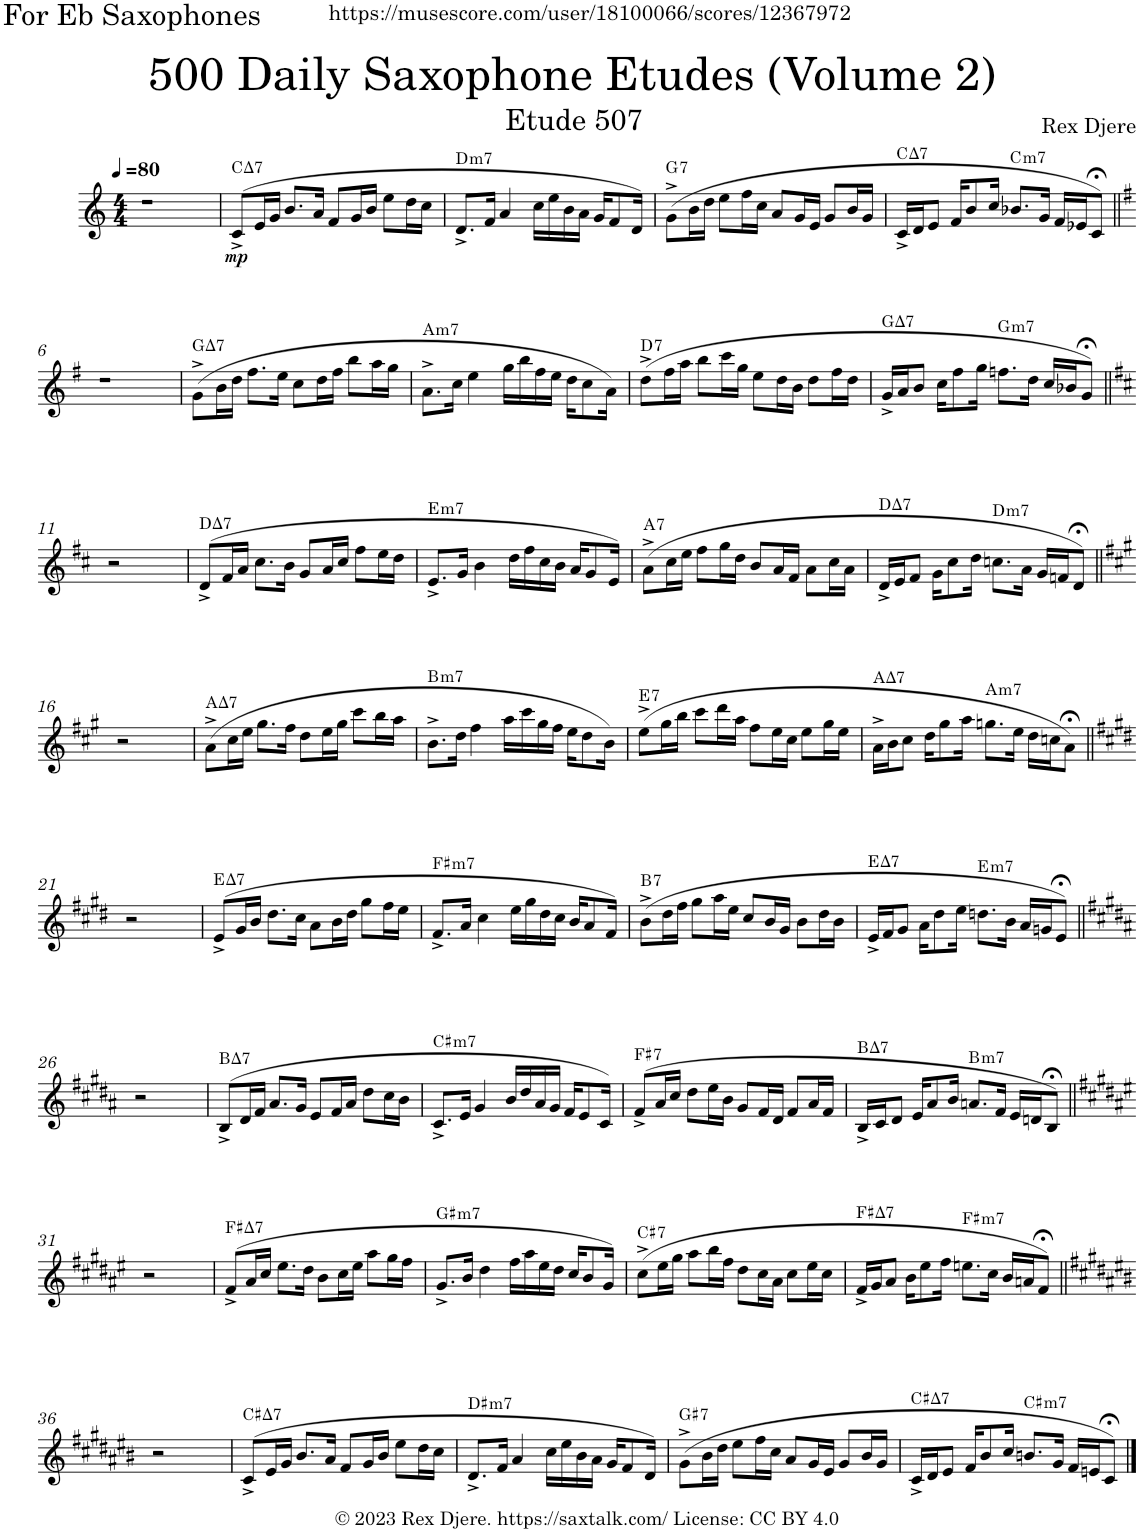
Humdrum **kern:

**kern	**dynam	**harte
*part1	*part1	*part1
*staff1	*staff1	*
*I"Alto Saxophone	*	*
*I'A. Sax.	*	*
*clefG2	*	*
*Trd5c9	*	*
*k[]	*	*
*M4/4	*	*
*MM80	*	*
=1	=1	=1
1r	.	.
=2	=2	=2
!	!LO:DY:b	!LO:H:kt=7
(8c^/L	mp	C:maj7
16e/L	.	.
16g/JJ	.	.
8.b/L	.	.
16a/Jk	.	.
8f/L	.	.
16g/L	.	.
16b/JJ	.	.
8ee\L	.	.
16dd\L	.	.
16cc\JJ	.	.
=3	=3	=3
!	!	!LO:H:kt=m7
8.d^/L	.	D:min7
16f/Jk	.	.
4a/	.	.
16cc\LL	.	.
16ee\	.	.
16b\	.	.
16a\JJ	.	.
16g/KL	.	.
8f/	.	.
16d/Jk)	.	.
=4	=4	=4
!	!	!LO:H:kt=7
(8g^\L	.	G:7
16b\L	.	.
16dd\JJ	.	.
8ee\L	.	.
16ff\L	.	.
16cc\JJ	.	.
8a/L	.	.
16g/L	.	.
16e/JJ	.	.
8g/L	.	.
16b/L	.	.
16g/JJ	.	.
=5	=5	=5
!	!	!LO:H:kt=7
16c^/LL	.	C:maj7
16d/J	.	.
8e/J	.	.
16f/KL	.	.
8b/	.	.
16cc/Jk	.	.
!	!	!LO:H:kt=m7
8.b-X/L	.	C:min7
16g/Jk	.	.
16f/LL	.	.
16e-X/J	.	.
8c;</J)	.	.
!!LO:LB:g=z
=6||	=6||	=6||
*k[f#]	*	*
1r	.	.
=7	=7	=7
!	!	!LO:H:kt=7
(8g^\L	.	G:maj7
16b\L	.	.
16dd\JJ	.	.
8.ff#\L	.	.
16ee\Jk	.	.
8cc\L	.	.
16dd\L	.	.
16ff#\JJ	.	.
8bb\L	.	.
16aa\L	.	.
16gg\JJ	.	.
=8	=8	=8
!	!	!LO:H:kt=m7
8.a^\L	.	A:min7
16cc\Jk	.	.
4ee\	.	.
16gg\LL	.	.
16bb\	.	.
16ff#\	.	.
16ee\JJ	.	.
16dd\KL	.	.
8cc\	.	.
16a\Jk)	.	.
=9	=9	=9
!	!	!LO:H:kt=7
(8dd^\L	.	D:7
16ff#\L	.	.
16aa\JJ	.	.
8bb\L	.	.
16ccc\L	.	.
16gg\JJ	.	.
8ee\L	.	.
16dd\L	.	.
16b\JJ	.	.
8dd\L	.	.
16ff#\L	.	.
16dd\JJ	.	.
=10	=10	=10
!	!	!LO:H:kt=7
16g^/LL	.	G:maj7
16a/J	.	.
8b/J	.	.
16cc\KL	.	.
8ff#\	.	.
16gg\Jk	.	.
!	!	!LO:H:kt=m7
8.ffn\L	.	G:min7
16dd\Jk	.	.
16cc/LL	.	.
16b-X/J	.	.
8g;</J)	.	.
!!LO:LB:g=z
=11||	=11||	=11||
*k[f#c#]	*	*
1ra	.	.
=12	=12	=12
!	!	!LO:H:kt=7
(8d^/L	.	D:maj7
16f#/L	.	.
16a/JJ	.	.
8.cc#\L	.	.
16b\Jk	.	.
8g/L	.	.
16a/L	.	.
16cc#/JJ	.	.
8ff#\L	.	.
16ee\L	.	.
16dd\JJ	.	.
=13	=13	=13
!	!	!LO:H:kt=m7
8.e^/L	.	E:min7
16g/Jk	.	.
4b\	.	.
16dd\LL	.	.
16ff#\	.	.
16cc#\	.	.
16b\JJ	.	.
16a/KL	.	.
8g/	.	.
16e/Jk)	.	.
=14	=14	=14
!	!	!LO:H:kt=7
(8a^\L	.	A:7
16cc#\L	.	.
16ee\JJ	.	.
8ff#\L	.	.
16gg\L	.	.
16dd\JJ	.	.
8b/L	.	.
16a/L	.	.
16f#/JJ	.	.
8a\L	.	.
16cc#\L	.	.
16a\JJ	.	.
=15	=15	=15
!	!	!LO:H:kt=7
16d^/LL	.	D:maj7
16e/J	.	.
8f#/J	.	.
16g\KL	.	.
8cc#\	.	.
16dd\Jk	.	.
!	!	!LO:H:kt=m7
8.ccn\L	.	D:min7
16a\Jk	.	.
16g/LL	.	.
16fn/J	.	.
8d;</J)	.	.
!!LO:LB:g=z
=16||	=16||	=16||
*k[f#c#g#]	*	*
1ra	.	.
=17	=17	=17
!	!	!LO:H:kt=7
(8a^\L	.	A:maj7
16cc#\L	.	.
16ee\JJ	.	.
8.gg#\L	.	.
16ff#\Jk	.	.
8dd\L	.	.
16ee\L	.	.
16gg#\JJ	.	.
8ccc#\L	.	.
16bb\L	.	.
16aa\JJ	.	.
=18	=18	=18
!	!	!LO:H:kt=m7
8.b^\L	.	B:min7
16dd\Jk	.	.
4ff#\	.	.
16aa\LL	.	.
16ccc#\	.	.
16gg#\	.	.
16ff#\JJ	.	.
16ee\KL	.	.
8dd\	.	.
16b\Jk)	.	.
=19	=19	=19
!	!	!LO:H:kt=7
(8ee^\L	.	E:7
16gg#\L	.	.
16bb\JJ	.	.
8ccc#\L	.	.
16ddd\L	.	.
16aa\JJ	.	.
8ff#\L	.	.
16ee\L	.	.
16cc#\JJ	.	.
8ee\L	.	.
16gg#\L	.	.
16ee\JJ	.	.
=20	=20	=20
!	!	!LO:H:kt=7
16a^\LL	.	A:maj7
16b\J	.	.
8cc#\J	.	.
16dd\KL	.	.
8gg#\	.	.
16aa\Jk	.	.
!	!	!LO:H:kt=m7
8.ggn\L	.	A:min7
16ee\Jk	.	.
16dd\LL	.	.
16ccn\J	.	.
8a;<\J)	.	.
!!LO:LB:g=z
=21||	=21||	=21||
*k[f#c#g#d#]	*	*
1ra	.	.
=22	=22	=22
!	!	!LO:H:kt=7
(8e^/L	.	E:maj7
16g#/L	.	.
16b/JJ	.	.
8.dd#\L	.	.
16cc#\Jk	.	.
8a\L	.	.
16b\L	.	.
16dd#\JJ	.	.
8gg#\L	.	.
16ff#\L	.	.
16ee\JJ	.	.
=23	=23	=23
!	!	!LO:H:kt=m7
8.f#^/L	.	F#:min7
16a/Jk	.	.
4cc#\	.	.
16ee\LL	.	.
16gg#\	.	.
16dd#\	.	.
16cc#\JJ	.	.
16b/KL	.	.
8a/	.	.
16f#/Jk)	.	.
=24	=24	=24
!	!	!LO:H:kt=7
(8b^\L	.	B:7
16dd#\L	.	.
16ff#\JJ	.	.
8gg#\L	.	.
16aa\L	.	.
16ee\JJ	.	.
8cc#/L	.	.
16b/L	.	.
16g#/JJ	.	.
8b\L	.	.
16dd#\L	.	.
16b\JJ	.	.
=25	=25	=25
!	!	!LO:H:kt=7
16e^/LL	.	E:maj7
16f#/J	.	.
8g#/J	.	.
16a\KL	.	.
8dd#\	.	.
16ee\Jk	.	.
!	!	!LO:H:kt=m7
8.ddn\L	.	E:min7
16b\Jk	.	.
16a/LL	.	.
16gn/J	.	.
8e;</J)	.	.
!!LO:LB:g=z
=26||	=26||	=26||
*k[f#c#g#d#a#]	*	*
1ra	.	.
=27	=27	=27
!	!	!LO:H:kt=7
(8B^/L	.	B:maj7
16d#/L	.	.
16f#/JJ	.	.
8.a#/L	.	.
16g#/Jk	.	.
8e/L	.	.
16f#/L	.	.
16a#/JJ	.	.
8dd#\L	.	.
16cc#\L	.	.
16b\JJ	.	.
=28	=28	=28
!	!	!LO:H:kt=m7
8.c#^/L	.	C#:min7
16e/Jk	.	.
4g#/	.	.
16b/LL	.	.
16dd#/	.	.
16a#/	.	.
16g#/JJ	.	.
16f#/KL	.	.
8e/	.	.
16c#/Jk)	.	.
=29	=29	=29
!	!	!LO:H:kt=7
(8f#^/L	.	F#:7
16a#/L	.	.
16cc#/JJ	.	.
8dd#\L	.	.
16ee\L	.	.
16b\JJ	.	.
8g#/L	.	.
16f#/L	.	.
16d#/JJ	.	.
8f#/L	.	.
16a#/L	.	.
16f#/JJ	.	.
=30	=30	=30
!	!	!LO:H:kt=7
16B^/LL	.	B:maj7
16c#/J	.	.
8d#/J	.	.
16e/KL	.	.
8a#/	.	.
16b/Jk	.	.
!	!	!LO:H:kt=m7
8.an/L	.	B:min7
16f#/Jk	.	.
16e/LL	.	.
16dn/J	.	.
8B;</J)	.	.
!!LO:LB:g=z
=31||	=31||	=31||
*k[f#c#g#d#a#e#]	*	*
1ra	.	.
=32	=32	=32
!	!	!LO:H:kt=7
(8f#^/L	.	F#:maj7
16a#/L	.	.
16cc#/JJ	.	.
8.ee#\L	.	.
16dd#\Jk	.	.
8b\L	.	.
16cc#\L	.	.
16ee#\JJ	.	.
8aa#\L	.	.
16gg#\L	.	.
16ff#\JJ	.	.
=33	=33	=33
!	!	!LO:H:kt=m7
8.g#^/L	.	G#:min7
16b/Jk	.	.
4dd#\	.	.
16ff#\LL	.	.
16aa#\	.	.
16ee#\	.	.
16dd#\JJ	.	.
16cc#/KL	.	.
8b/	.	.
16g#/Jk)	.	.
=34	=34	=34
!	!	!LO:H:kt=7
(8cc#^\L	.	C#:7
16ee#\L	.	.
16gg#\JJ	.	.
8aa#\L	.	.
16bb\L	.	.
16ff#\JJ	.	.
8dd#\L	.	.
16cc#\L	.	.
16a#\JJ	.	.
8cc#\L	.	.
16ee#\L	.	.
16cc#\JJ	.	.
=35	=35	=35
!	!	!LO:H:kt=7
16f#^/LL	.	F#:maj7
16g#/J	.	.
8a#/J	.	.
16b\KL	.	.
8ee#\	.	.
16ff#\Jk	.	.
!	!	!LO:H:kt=m7
8.een\L	.	F#:min7
16cc#\Jk	.	.
16b/LL	.	.
16an/J	.	.
8f#;</J)	.	.
!!LO:LB:g=z
=36||	=36||	=36||
*k[f#c#g#d#a#e#b#]	*	*
1ra	.	.
=37	=37	=37
!	!	!LO:H:kt=7
(8c#^/L	.	C#:maj7
16e#/L	.	.
16g#/JJ	.	.
8.b#/L	.	.
16a#/Jk	.	.
8f#/L	.	.
16g#/L	.	.
16b#/JJ	.	.
8ee#\L	.	.
16dd#\L	.	.
16cc#\JJ	.	.
=38	=38	=38
!	!	!LO:H:kt=m7
8.d#^/L	.	D#:min7
16f#/Jk	.	.
4a#/	.	.
16cc#\LL	.	.
16ee#\	.	.
16b#\	.	.
16a#\JJ	.	.
16g#/KL	.	.
8f#/	.	.
16d#/Jk)	.	.
=39	=39	=39
!	!	!LO:H:kt=7
(8g#^\L	.	G#:7
16b#\L	.	.
16dd#\JJ	.	.
8ee#\L	.	.
16ff#\L	.	.
16cc#\JJ	.	.
8a#/L	.	.
16g#/L	.	.
16e#/JJ	.	.
8g#/L	.	.
16b#/L	.	.
16g#/JJ	.	.
=40	=40	=40
!	!	!LO:H:kt=7
16c#^/LL	.	C#:maj7
16d#/J	.	.
8e#/J	.	.
16f#/KL	.	.
8b#/	.	.
16cc#/Jk	.	.
!	!	!LO:H:kt=m7
8.bn/L	.	C#:min7
16g#/Jk	.	.
16f#/LL	.	.
16en/J	.	.
8c#;</J)	.	.
==	==	==
*-	*-	*-
